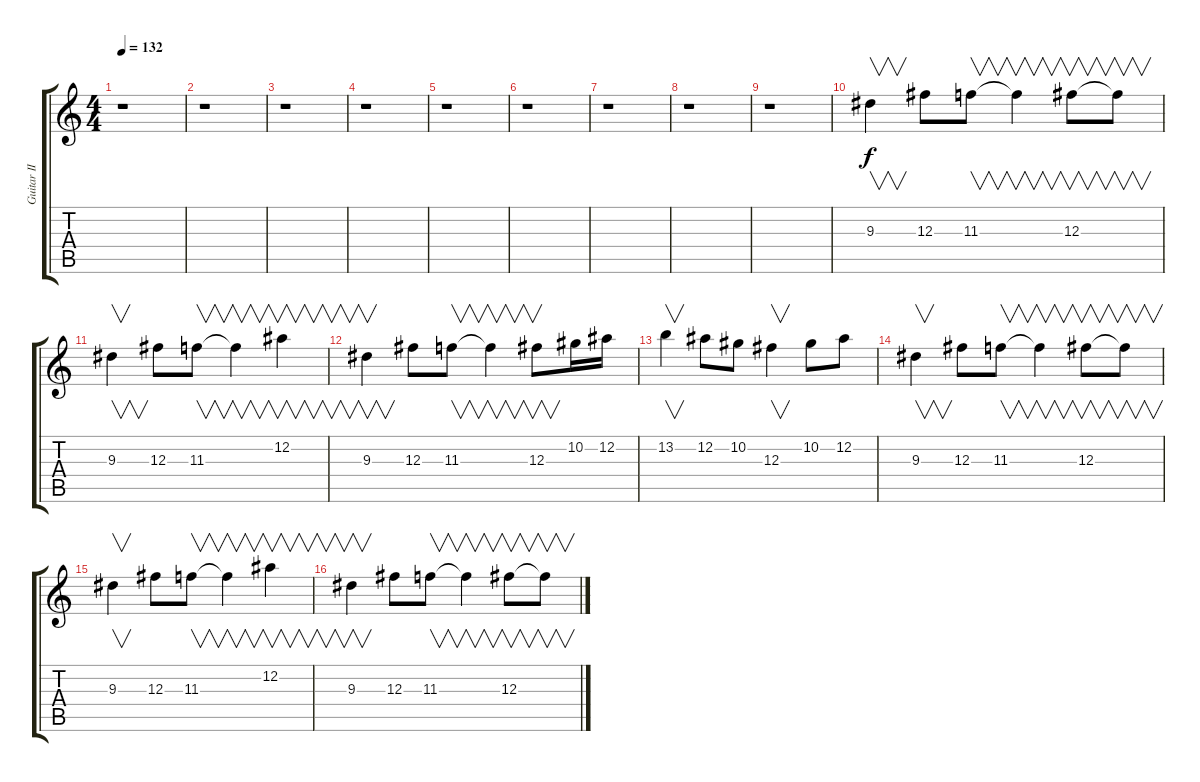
\track ("Guitar II" "Guitar II") {instrument distortionguitar}
\staff {score tabs}
\tuning (Eb4 Bb3 Gb3 Db3 Ab2 Eb2) {hide}
\ts (4 4)
\tempo 132
\clef g2
\ks c
r.1{dy f} |
r.1 |
r.1 |
r.1 |
r.1 |
r.1 |
r.1 |
r.1 |
r.1 |
9.3.4{v} 12.3.8 11.3.8{v} 11.3{t}.4{v} 12.3.8{v} 12.3{t}.8{v} |
9.3.4{v} 12.3.8 11.3.8{v} 11.3{t}.4{v} 12.2.4{v} |
9.3.4{v} 12.3.8 11.3.8{v} 11.3{t}.4{v} 12.3.8{v} 10.2.16 12.2.16 |
13.2.4{v} 12.2.8 10.2.8 12.3.4{v} 10.2.8 12.2.8 |
9.3.4{v} 12.3.8 11.3.8{v} 11.3{t}.4{v} 12.3.8{v} 12.3{t}.8{v} |
9.3.4{v} 12.3.8 11.3.8{v} 11.3{t}.4{v} 12.2.4{v} |
9.3.4{v} 12.3.8 11.3.8{v} 11.3{t}.4{v} 12.3.8{v} 12.3{t}.8{v}
